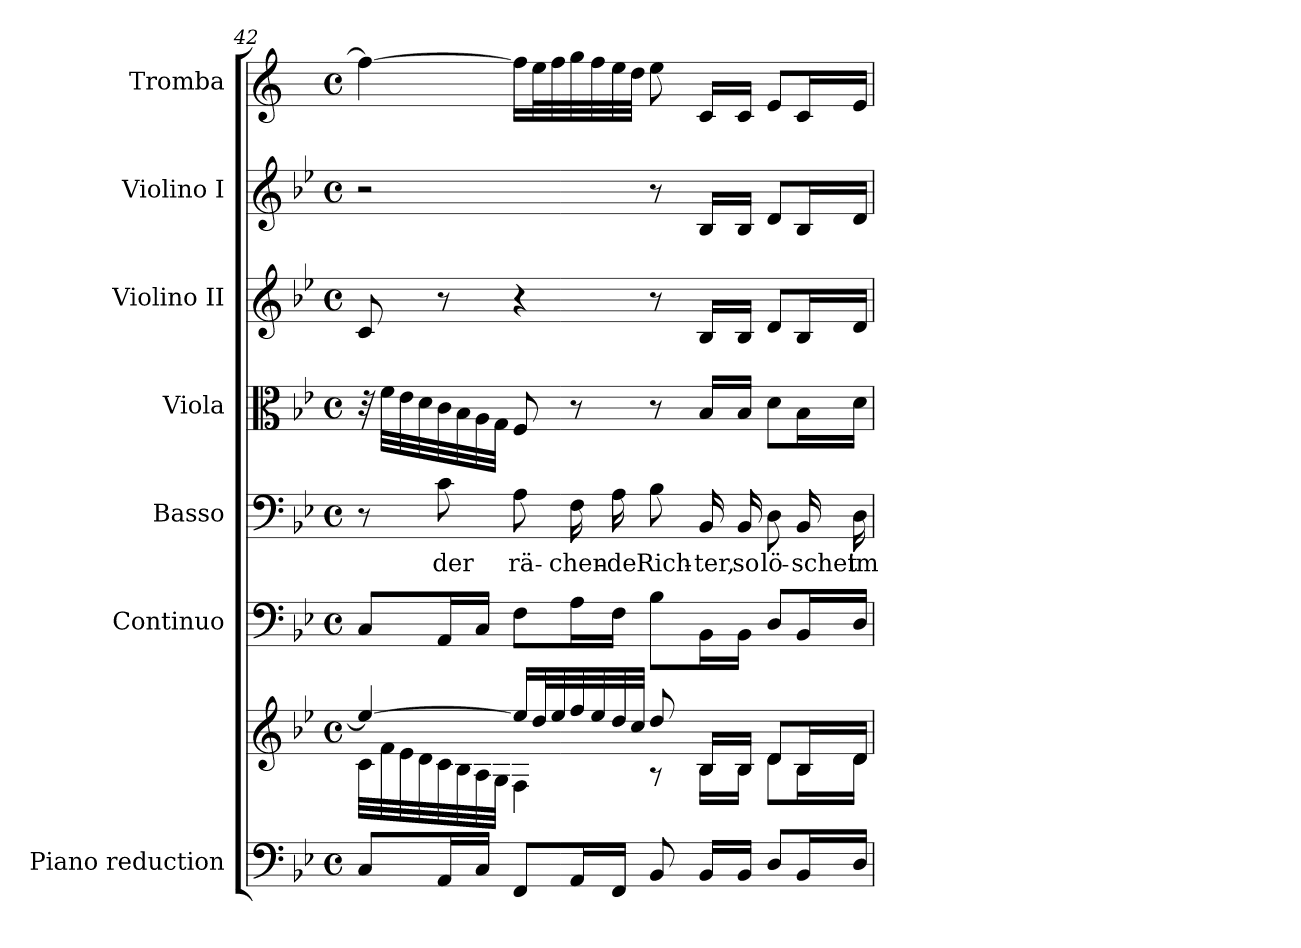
**kern	**kern	**kern	**kern	**text	**kern	**kern	**kern	**kern
*part7	*part7	*part6	*part5	*part5	*part4	*part3	*part2	*part1
*staff8	*staff7	*staff6	*staff5	*staff5	*staff4	*staff3	*staff2	*staff1
*I"Piano reduction	*	*I"Continuo	*I"Basso	*	*I"Viola	*I"Violino II	*I"Violino I	*I"Tromba
*I'Pno	*	*	*	*	*	*	*	*
!!LO:LB:g=z
*clefF4	*clefG2	*clefF4	*clefF4	*	*clefC3	*clefG2	*clefG2	*clefG2
*	*	*	*	*	*	*	*	*ITrd1c2
*k[b-e-]	*k[b-e-]	*k[b-e-]	*k[b-e-]	*	*k[b-e-]	*k[b-e-]	*k[b-e-]	*k[b-e-]
*M4/4	*M4/4	*M4/4	*M4/4	*	*M4/4	*M4/4	*M4/4	*M4/4
*met(c)	*met(c)	*met(c)	*met(c)	*	*met(c)	*met(c)	*met(c)	*met(c)
=42	=42	=42	=42	=42	=42	=42	=42	=42
*	*^	*	*	*	*	*	*	*
8C/L	4ee-/_	32c\LLL	8C/L	8r	.	32r	8c/	2r	4ee-\_
.	.	32f\	.	.	.	32f\LLL	.	.	.
.	.	32e-\	.	.	.	32e-\	.	.	.
.	.	32d\	.	.	.	32d\	.	.	.
!	!	!	!	!	!LO:LY:b	!	!	!	!
16AA/L	.	32c\	16AA/L	8c\	der	32c\	8r	.	.
.	.	32B-\	.	.	.	32B-\	.	.	.
16C/JJ	.	32A\	16C/JJ	.	.	32A\	.	.	.
.	.	32G\JJJ	.	.	.	32G\JJJ	.	.	.
!	!	!	!	!	!LO:LY:b	!	!	!	!
8FF/L	16ee-/LL]	4F\	8F\L	8A\	rä-	8F/	4r	.	16ee-\LL]
.	32dd/L	.	.	.	.	.	.	.	32dd\L
.	32ee-/	.	.	.	.	.	.	.	32ee-\
!	!	!	!	!	!LO:LY:b	!	!	!	!
16AA/L	32ff/	.	16A\L	16F\	chen-	8r	.	.	32ff\
.	32ee-/	.	.	.	.	.	.	.	32ee-\
!	!	!	!	!	!LO:LY:b	!	!	!	!
16FF/JJ	32dd/	.	16F\JJ	16A\	de	.	.	.	32dd\
.	32cc/JJJ	.	.	.	.	.	.	.	32cc\JJJ
!	!	!	!	!	!LO:LY:b	!	!	!	!
8BB-/	8dd/	8r	8B-\L	8B-\	Rich-	8r	8r	8r	8dd\
!	!	!	!	!	!LO:LY:b	!	!	!	!
16BB-/LL	16B-/LL	16B-\LL	16BB-\L	16BB-/	ter,	16B-/LL	16B-/LL	16B-/LL	16B-/LL
!	!	!	!	!	!LO:LY:b	!	!	!	!
16BB-/JJ	16B-/JJ	16B-\JJ	16BB-\JJ	16BB-/	so	16B-/JJ	16B-/JJ	16B-/JJ	16B-/JJ
!	!	!	!	!	!LO:LY:b	!	!	!	!
8D/L	8d/L	8d\L	8D/L	8D\	lö-	8d\L	8d/L	8d/L	8d/L
!	!	!	!	!	!LO:LY:b	!	!	!	!
16BB-/L	16B-/L	16B-\L	16BB-/L	16BB-/	schet	16B-\L	16B-/L	16B-/L	16B-/L
!	!	!	!	!	!LO:LY:b	!	!	!	!
16D/JJ	16d/JJ	16d\JJ	16D/JJ	16D\	im	16d\JJ	16d/JJ	16d/JJ	16d/JJ
*	*v	*v	*	*	*	*	*	*	*
=	=	=	=	=	=	=	=	=
*-	*-	*-	*-	*-	*-	*-	*-	*-
